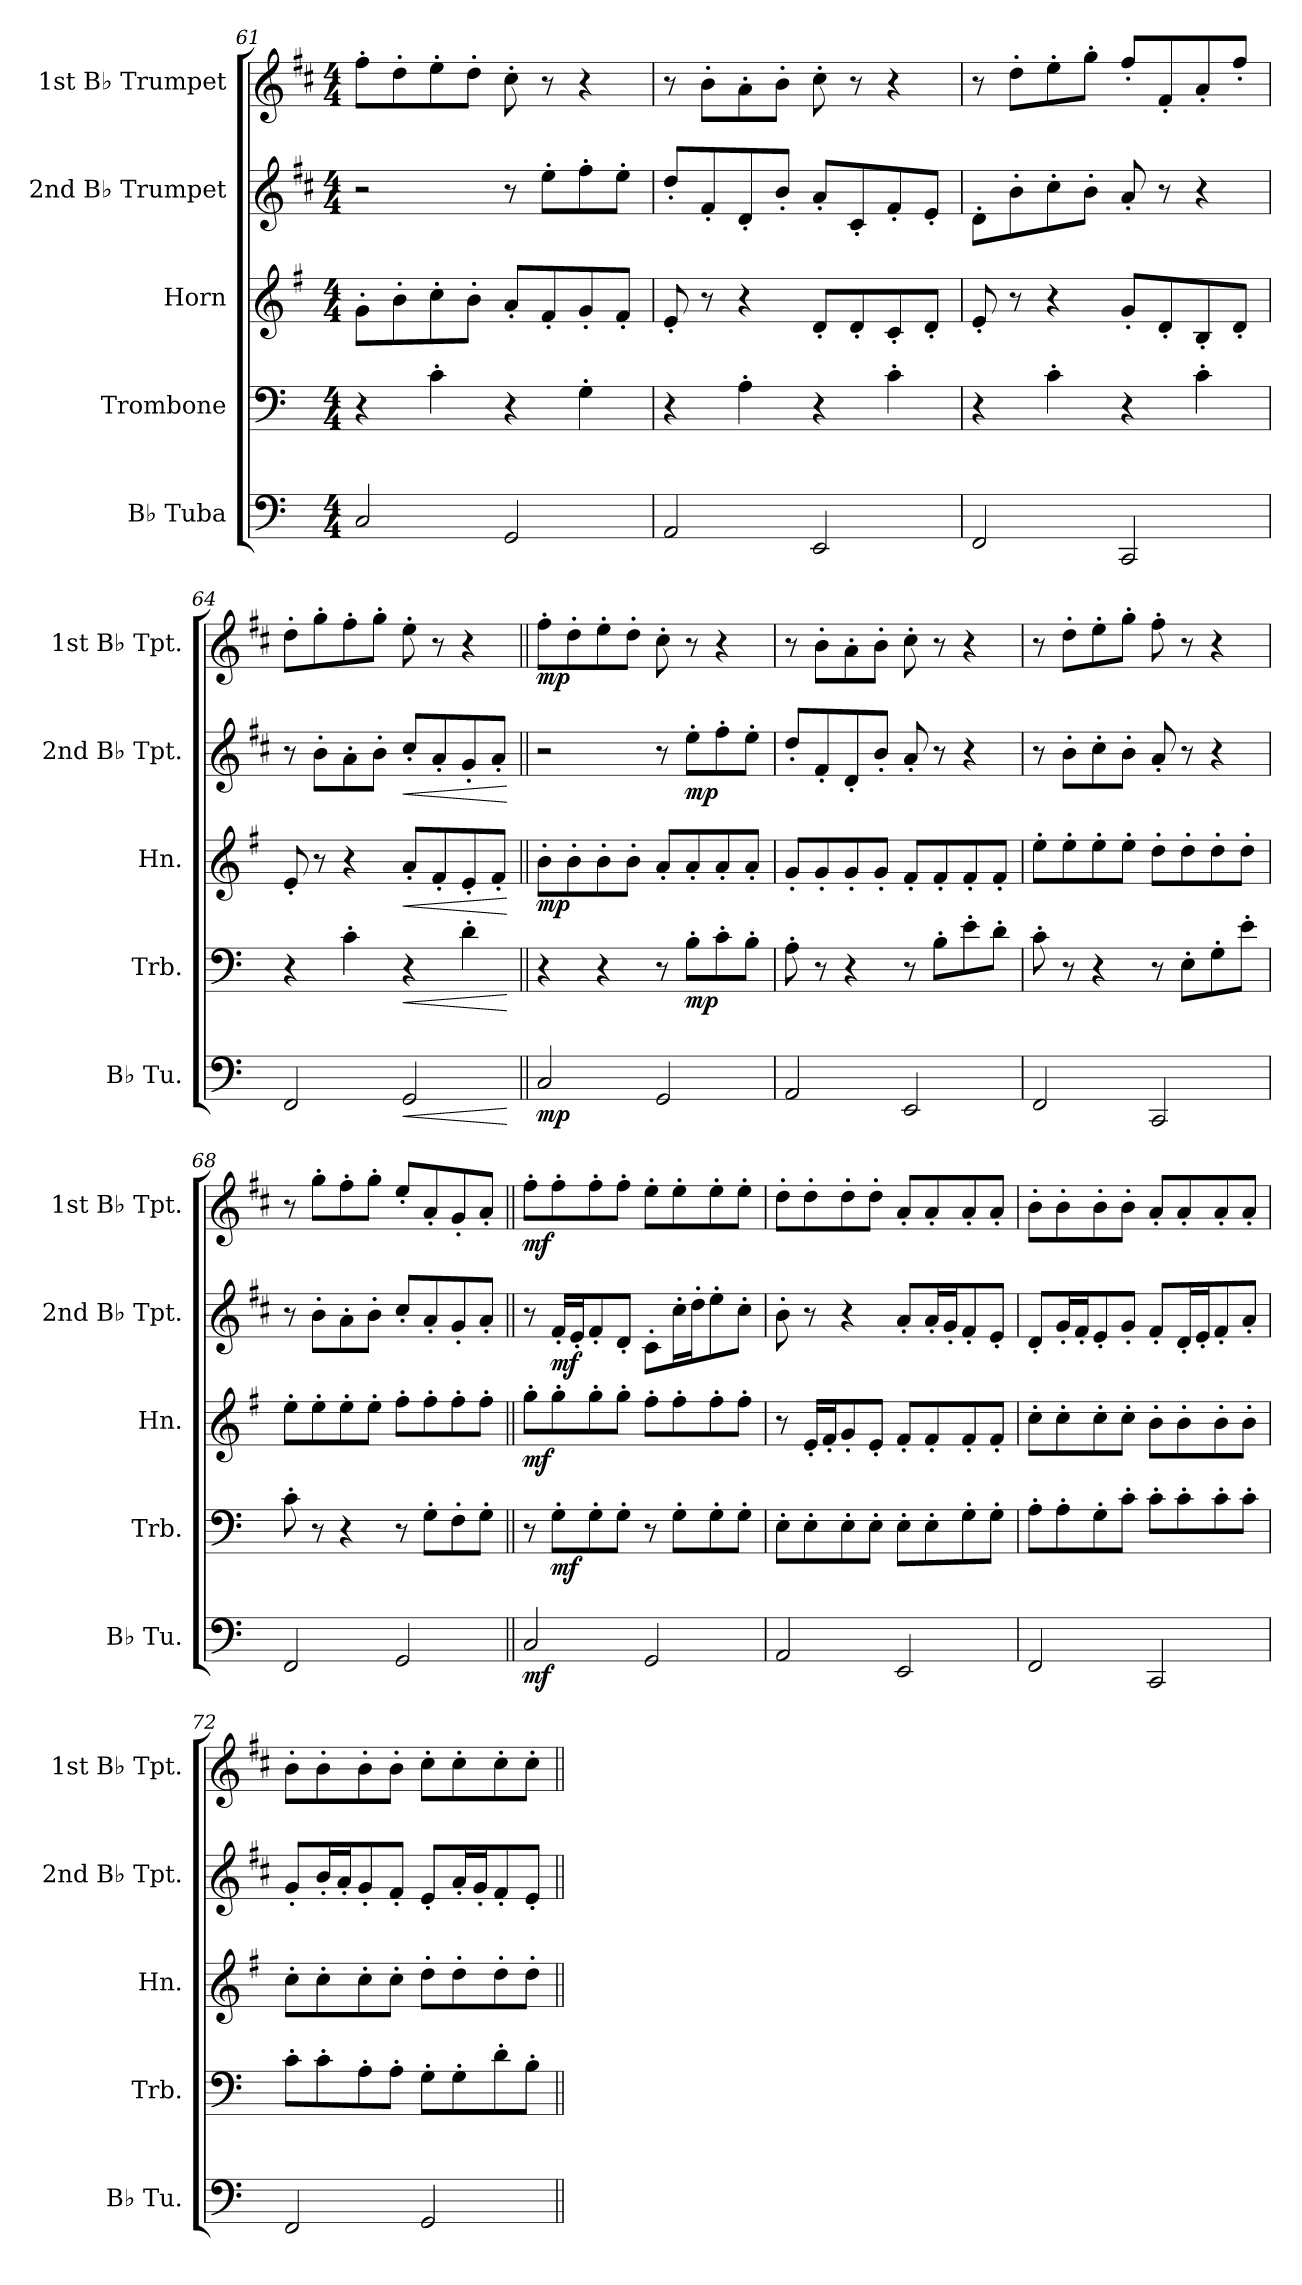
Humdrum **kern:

**kern	**dynam	**kern	**dynam	**kern	**dynam	**kern	**dynam	**kern	**dynam
*part5	*part5	*part4	*part4	*part3	*part3	*part2	*part2	*part1	*part1
*staff5	*staff5	*staff4	*staff4	*staff3	*staff3	*staff2	*staff2	*staff1	*staff1
*I"B♭ Tuba	*	*I"Trombone	*	*I"Horn	*	*I"2nd B♭ Trumpet	*	*I"1st B♭ Trumpet	*
*I'B♭ Tu.	*	*I'Trb.	*	*I'Hn.	*	*I'2nd B♭ Tpt.	*	*I'1st B♭ Tpt.	*
*clefF4	*	*clefF4	*	*clefG2	*	*clefG2	*	*clefG2	*
*	*	*	*	*ITrd4c7	*	*ITrd1c2	*	*ITrd1c2	*
*k[]	*	*k[]	*	*k[]	*	*k[]	*	*k[]	*
*C:	*	*C:	*	*C:	*	*C:	*	*C:	*
*M4/4	*	*M4/4	*	*M4/4	*	*M4/4	*	*M4/4	*
=61	=61	=61	=61	=61	=61	=61	=61	=61	=61
2C/	.	4r	.	8c'\L	.	2r	.	8ee'\L	.
.	.	.	.	8e'\	.	.	.	8cc'\	.
.	.	4c'\	.	8f'\	.	.	.	8dd'\	.
.	.	.	.	8e'\J	.	.	.	8cc'\J	.
2GG/	.	4r	.	8d'/L	.	8r	.	8b'\	.
.	.	.	.	8B'/	.	8dd'\L	.	8r	.
.	.	4G'\	.	8c'/	.	8ee'\	.	4r	.
.	.	.	.	8B'/J	.	8dd'\J	.	.	.
!!LO:PB:g=z
=62	=62	=62	=62	=62	=62	=62	=62	=62	=62
2AA/	.	4r	.	8A'/	.	8cc'/L	.	8r	.
.	.	.	.	8r	.	8e'/	.	8a'\L	.
.	.	4A'\	.	4r	.	8c'/	.	8g'\	.
.	.	.	.	.	.	8a'/J	.	8a'\J	.
2EE/	.	4r	.	8G'/L	.	8g'/L	.	8b'\	.
.	.	.	.	8G'/	.	8B'/	.	8r	.
.	.	4c'\	.	8F'/	.	8e'/	.	4r	.
.	.	.	.	8G'/J	.	8d'/J	.	.	.
=63	=63	=63	=63	=63	=63	=63	=63	=63	=63
2FF/	.	4r	.	8A'/	.	8c'\L	.	8r	.
.	.	.	.	8r	.	8a'\	.	8cc'\L	.
.	.	4c'\	.	4r	.	8b'\	.	8dd'\	.
.	.	.	.	.	.	8a'\J	.	8ff'\J	.
2CC/	.	4r	.	8c'/L	.	8g'/	.	8ee'/L	.
.	.	.	.	8G'/	.	8r	.	8e'/	.
.	.	4c'\	.	8E'/	.	4r	.	8g'/	.
.	.	.	.	8G'/J	.	.	.	8ee'/J	.
=64	=64	=64	=64	=64	=64	=64	=64	=64	=64
2FF/	.	4r	.	8A'/	.	8r	.	8cc'\L	.
.	.	.	.	8r	.	8a'\L	.	8ff'\	.
.	.	4c'\	.	4r	.	8g'\	.	8ee'\	.
.	.	.	.	.	.	8a'\J	.	8ff'\J	.
!	!LO:HP:b	!	!LO:HP:b	!	!LO:HP:b	!	!LO:HP:b	!	!
2GG/	<	4r	<	8d'/L	<	8b'/L	<	8dd'\	.
.	.	.	.	8B'/	.	8g'/	.	8r	.
.	.	4d'\	.	8A'/	.	8f'/	.	4r	.
.	.	.	.	8B'/J	.	8g'/J	.	.	.
.	[	.	[	.	[	.	[	.	.
!!LO:PB:g=z
=65||	=65||	=65||	=65||	=65||	=65||	=65||	=65||	=65||	=65||
!	!LO:DY:b	!	!	!	!LO:DY:b	!	!	!	!LO:DY:b
2C/	mp	4r	.	8e'\L	mp	2r	.	8ee'\L	mp
.	.	.	.	8e'\	.	.	.	8cc'\	.
.	.	4r	.	8e'\	.	.	.	8dd'\	.
.	.	.	.	8e'\J	.	.	.	8cc'\J	.
2GG/	.	8r	.	8d'/L	.	8r	.	8b'\	.
!	!	!	!LO:DY:b	!	!	!	!LO:DY:b	!	!
.	.	8B'\L	mp	8d'/	.	8dd'\L	mp	8r	.
.	.	8c'\	.	8d'/	.	8ee'\	.	4r	.
.	.	8B'\J	.	8d'/J	.	8dd'\J	.	.	.
!!LO:PB:g=z
=66	=66	=66	=66	=66	=66	=66	=66	=66	=66
2AA/	.	8A'\	.	8c'/L	.	8cc'/L	.	8r	.
.	.	8r	.	8c'/	.	8e'/	.	8a'\L	.
.	.	4r	.	8c'/	.	8c'/	.	8g'\	.
.	.	.	.	8c'/J	.	8a'/J	.	8a'\J	.
2EE/	.	8r	.	8B'/L	.	8g'/	.	8b'\	.
.	.	8B'\L	.	8B'/	.	8r	.	8r	.
.	.	8e'\	.	8B'/	.	4r	.	4r	.
.	.	8d'\J	.	8B'/J	.	.	.	.	.
=67	=67	=67	=67	=67	=67	=67	=67	=67	=67
2FF/	.	8c'\	.	8a'\L	.	8r	.	8r	.
.	.	8r	.	8a'\	.	8a'\L	.	8cc'\L	.
.	.	4r	.	8a'\	.	8b'\	.	8dd'\	.
.	.	.	.	8a'\J	.	8a'\J	.	8ff'\J	.
2CC/	.	8r	.	8g'\L	.	8g'/	.	8ee'\	.
.	.	8E'\L	.	8g'\	.	8r	.	8r	.
.	.	8G'\	.	8g'\	.	4r	.	4r	.
.	.	8e'\J	.	8g'\J	.	.	.	.	.
=68	=68	=68	=68	=68	=68	=68	=68	=68	=68
2FF/	.	8c'\	.	8a'\L	.	8r	.	8r	.
.	.	8r	.	8a'\	.	8a'\L	.	8ff'\L	.
.	.	4r	.	8a'\	.	8g'\	.	8ee'\	.
.	.	.	.	8a'\J	.	8a'\J	.	8ff'\J	.
2GG/	.	8r	.	8b'\L	.	8b'/L	.	8dd'/L	.
.	.	8G'\L	.	8b'\	.	8g'/	.	8g'/	.
.	.	8F'\	.	8b'\	.	8f'/	.	8f'/	.
.	.	8G'\J	.	8b'\J	.	8g'/J	.	8g'/J	.
=69||	=69||	=69||	=69||	=69||	=69||	=69||	=69||	=69||	=69||
!	!LO:DY:b	!	!	!	!LO:DY:b	!	!	!	!LO:DY:b
2C/	mf	8r	.	8cc'\L	mf	8r	.	8ee'\L	mf
!	!	!	!LO:DY:b	!	!	!	!LO:DY:b	!	!
.	.	8G'\L	mf	8cc'\	.	16e'/LL	mf	8ee'\	.
.	.	.	.	.	.	16d'/J	.	.	.
.	.	8G'\	.	8cc'\	.	8e'/	.	8ee'\	.
.	.	8G'\J	.	8cc'\J	.	8c'/J	.	8ee'\J	.
2GG/	.	8r	.	8b'\L	.	8B'\L	.	8dd'\L	.
.	.	8G'\L	.	8b'\	.	16b'\L	.	8dd'\	.
.	.	.	.	.	.	16cc'\J	.	.	.
.	.	8G'\	.	8b'\	.	8dd'\	.	8dd'\	.
.	.	8G'\J	.	8b'\J	.	8b'\J	.	8dd'\J	.
!!LO:PB:g=z
=70	=70	=70	=70	=70	=70	=70	=70	=70	=70
2AA/	.	8E'\L	.	8r	.	8a'\	.	8cc'\L	.
.	.	8E'\	.	16A'/LL	.	8r	.	8cc'\	.
.	.	.	.	16B'/J	.	.	.	.	.
.	.	8E'\	.	8c'/	.	4r	.	8cc'\	.
.	.	8E'\J	.	8A'/J	.	.	.	8cc'\J	.
2EE/	.	8E'\L	.	8B'/L	.	8g'/L	.	8g'/L	.
.	.	8E'\	.	8B'/	.	16g'/L	.	8g'/	.
.	.	.	.	.	.	16f'/J	.	.	.
.	.	8G'\	.	8B'/	.	8e'/	.	8g'/	.
.	.	8G'\J	.	8B'/J	.	8d'/J	.	8g'/J	.
=71	=71	=71	=71	=71	=71	=71	=71	=71	=71
2FF/	.	8A'\L	.	8f'\L	.	8c'/L	.	8a'\L	.
.	.	8A'\	.	8f'\	.	16f'/L	.	8a'\	.
.	.	.	.	.	.	16e'/J	.	.	.
.	.	8G'\	.	8f'\	.	8d'/	.	8a'\	.
.	.	8c'\J	.	8f'\J	.	8f'/J	.	8a'\J	.
2CC/	.	8c'\L	.	8e'\L	.	8e'/L	.	8g'/L	.
.	.	8c'\	.	8e'\	.	16c'/L	.	8g'/	.
.	.	.	.	.	.	16d'/J	.	.	.
.	.	8c'\	.	8e'\	.	8e'/	.	8g'/	.
.	.	8c'\J	.	8e'\J	.	8g'/J	.	8g'/J	.
=72	=72	=72	=72	=72	=72	=72	=72	=72	=72
2FF/	.	8c'\L	.	8f'\L	.	8f'/L	.	8a'\L	.
.	.	8c'\	.	8f'\	.	16a'/L	.	8a'\	.
.	.	.	.	.	.	16g'/J	.	.	.
.	.	8A'\	.	8f'\	.	8f'/	.	8a'\	.
.	.	8A'\J	.	8f'\J	.	8e'/J	.	8a'\J	.
2GG/	.	8G'\L	.	8g'\L	.	8d'/L	.	8b'\L	.
.	.	8G'\	.	8g'\	.	16g'/L	.	8b'\	.
.	.	.	.	.	.	16f'/J	.	.	.
.	.	8d'\	.	8g'\	.	8e'/	.	8b'\	.
.	.	8B'\J	.	8g'\J	.	8d'/J	.	8b'\J	.
=||	=||	=||	=||	=||	=||	=||	=||	=||	=||
*-	*-	*-	*-	*-	*-	*-	*-	*-	*-
